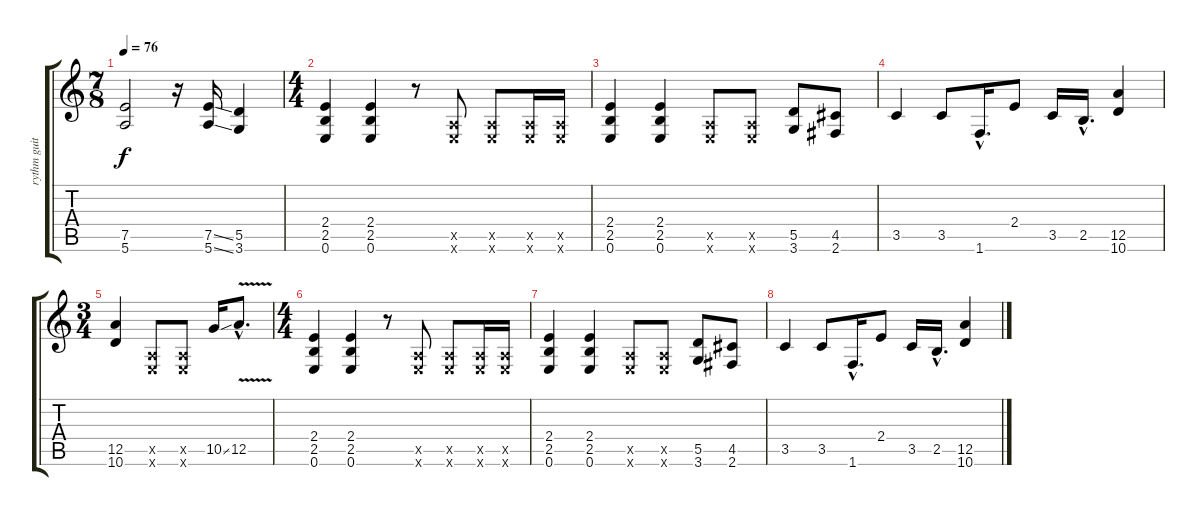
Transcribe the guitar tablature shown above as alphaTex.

\track ("rythm guitar" "rythm guit") {instrument overdrivenguitar}
\staff {score tabs}
\tuning (E4 B3 G3 D3 A2 E2) {hide}
\ts (7 8)
\tempo 76
\clef g2
\ks c
(7.5 5.6).2{dy f} r.16 (7.5{ss} 5.6{ss}).16 (5.5 3.6).4 |
\ts (4 4)
(2.4 2.5 0.6).4 (2.4 2.5 0.6).4 r.8 (0.5{x} 0.6{x}).8 (0.5{x} 0.6{x}).8 (0.5{x} 0.6{x}).16 (0.5{x} 0.6{x}).16 |
(2.4 2.5 0.6).4 (2.4 2.5 0.6).4 (0.5{x} 0.6{x}).8 (0.5{x} 0.6{x}).8 (5.5 3.6).8 (4.5 2.6).8 |
3.5.4 3.5.8 1.6{hac}.16{d} 2.4.8 3.5.16 2.5{hac}.16{d} (12.5 10.6).4 |
\ts (3 4)
(12.5 10.6).4 (0.5{x} 0.6{x}).8 (0.5{x} 0.6{x}).8 10.5{ss}.16 12.5{v hac}.8{d} |
\ts (4 4)
(2.4 2.5 0.6).4 (2.4 2.5 0.6).4 r.8 (0.5{x} 0.6{x}).8 (0.5{x} 0.6{x}).8 (0.5{x} 0.6{x}).16 (0.5{x} 0.6{x}).16 |
(2.4 2.5 0.6).4 (2.4 2.5 0.6).4 (0.5{x} 0.6{x}).8 (0.5{x} 0.6{x}).8 (5.5 3.6).8 (4.5 2.6).8 |
3.5.4 3.5.8 1.6{hac}.16{d} 2.4.8 3.5.16 2.5{hac}.16{d} (12.5 10.6).4
